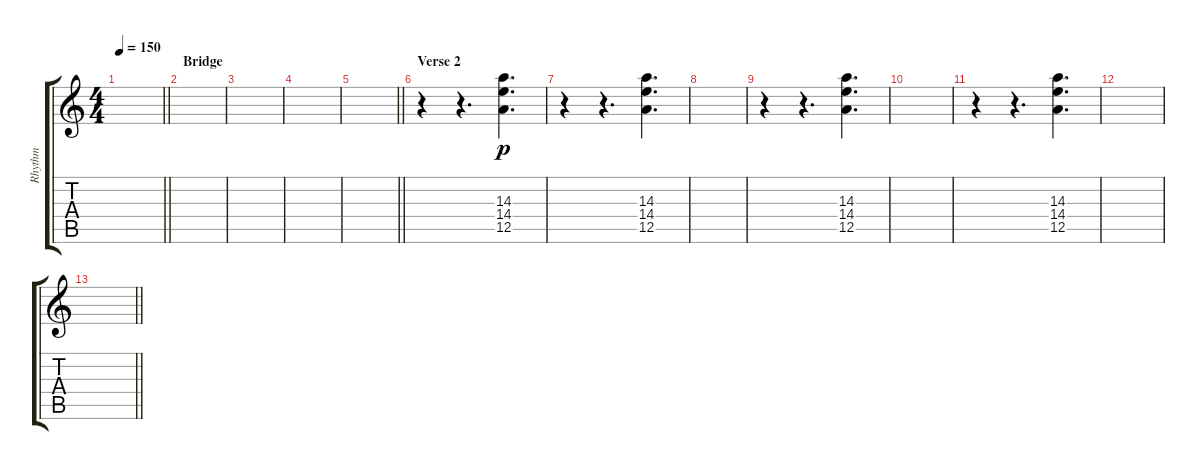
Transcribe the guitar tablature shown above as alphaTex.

\track ("Rhythm" "Rhythm") {instrument distortionguitar}
\staff {score tabs}
\tuning (E4 B3 G3 D3 A2 E2) {hide}
\ts (4 4)
\tempo 150
\clef g2
\barLineRight lightlight
\ks c
|
\section ("" "Bridge")
|
|
|
\barLineRight lightlight
|
\section ("" "Verse 2")
r.4 r.4{d} (14.3 14.4 12.5).4{d dy p} |
r.4 r.4{d} (14.3 14.4 12.5).4{d} |
|
r.4 r.4{d} (14.3 14.4 12.5).4{d} |
|
r.4 r.4{d} (14.3 14.4 12.5).4{d} |
|
\barLineRight lightlight
